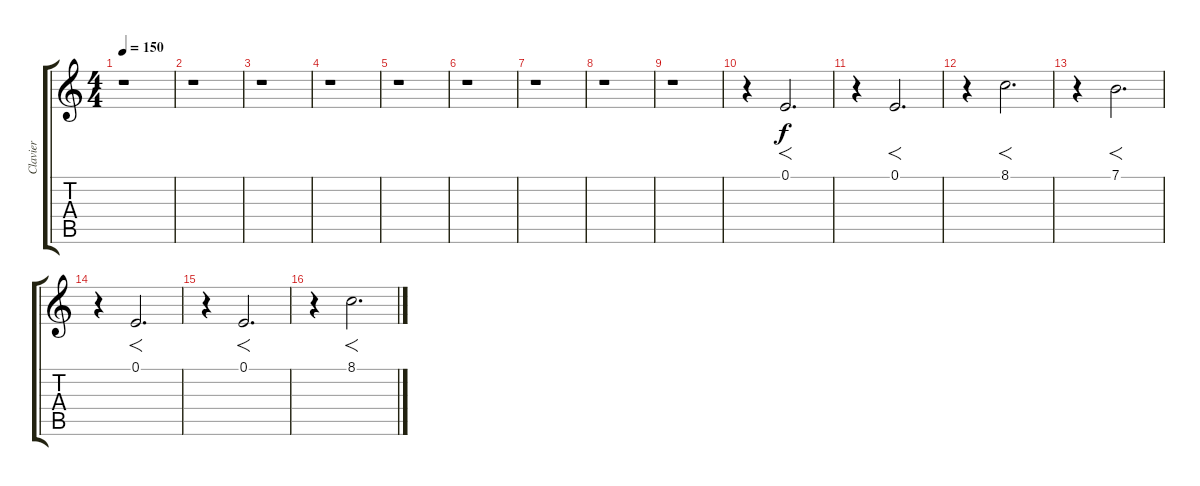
\track ("Clavier" "Clavier") {instrument choiraahs}
\staff {score tabs}
\tuning (E4 B3 G3 D3 A2 E2) {hide}
\ts (4 4)
\tempo 150
\clef g2
\ks c
r.1{dy f} |
r.1 |
r.1 |
r.1 |
r.1 |
r.1 |
r.1 |
r.1 |
r.1 |
r.4 0.1.2{f d} |
r.4 0.1.2{f d} |
r.4 8.1.2{f d} |
r.4 7.1.2{f d} |
r.4 0.1.2{f d} |
r.4 0.1.2{f d} |
r.4 8.1.2{f d}
